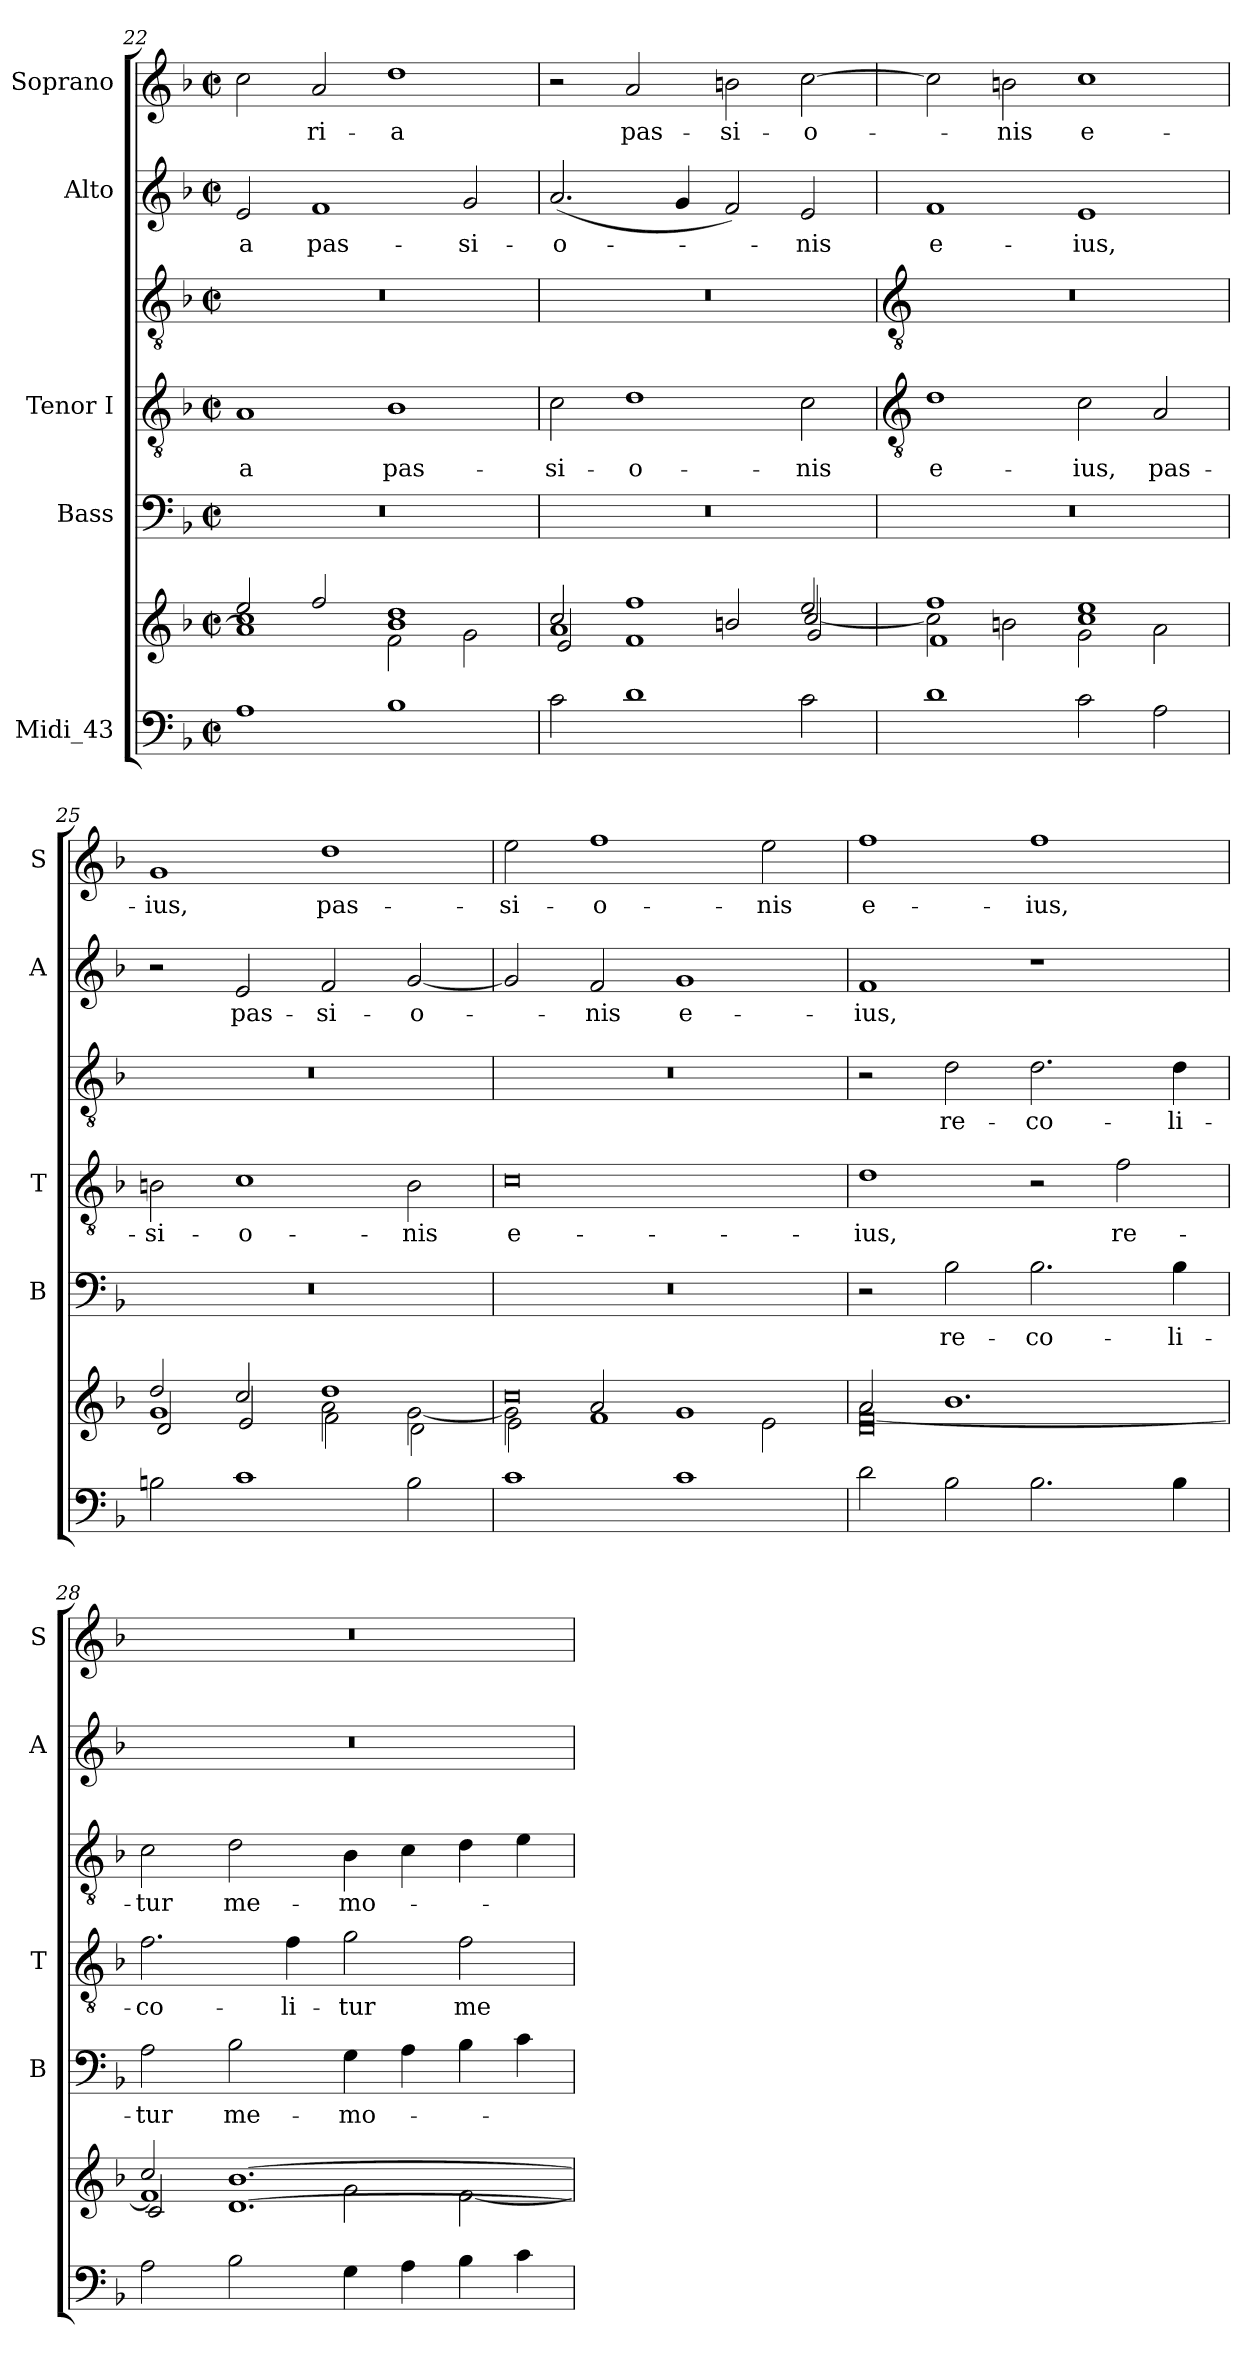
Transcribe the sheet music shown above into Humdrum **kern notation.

**kern	**kern	**kern	**text	**kern	**text	**kern	**text	**kern	**text	**kern	**text
*part5	*part5	*part4	*part4	*part3	*part3	*part3	*part3	*part2	*part2	*part1	*part1
*staff7	*staff6	*staff5	*staff5	*staff4	*staff4	*staff3	*staff3	*staff2	*staff2	*staff1	*staff1
*I"Midi_43	*	*I"Bass	*	*I"Tenor I	*	*	*	*I"Alto	*	*I"Soprano	*
*	*	*I'B	*	*I'T	*	*	*	*I'A	*	*I'S	*
*clefF4	*clefG2	*clefF4	*	*clefGv2	*	*clefGv2	*	*clefG2	*	*clefG2	*
*k[b-]	*k[b-]	*k[b-]	*	*k[b-]	*	*k[b-]	*	*k[b-]	*	*k[b-]	*
*F:	*F:	*F:	*	*F:	*	*F:	*	*F:	*	*F:	*
*M4/2	*M4/2	*M4/2	*	*M4/2	*	*M4/2	*	*M4/2	*	*M4/2	*
*met(c|)	*met(c|)	*met(c|)	*	*met(c|)	*	*met(c|)	*	*met(c|)	*	*met(c|)	*
=22	=22	=22	=22	=22	=22	=22	=22	=22	=22	=22	=22
*	*^	*	*	*	*	*	*	*	*	*	*
*	*	*^	*	*	*	*	*	*	*	*	*	*
!	!	!	!	!	!	!	!LO:LY:b	!	!	!	!LO:LY:b	!	!
1A	2ee/	1cc\	1a\]	0r	.	1A	-a	0r	.	2e	-a	2cc	.
!	!	!	!	!	!	!	!	!	!	!	!LO:LY:b	!	!LO:LY:b
.	2ff/	.	.	.	.	.	.	.	.	1f	pas-	2a	ri-
!	!	!	!	!	!	!	!LO:LY:b	!	!	!	!	!	!LO:LY:b
1B-	1dd/	1b-\	2f\	.	.	1B-	pas-	.	.	.	.	1dd	-a
!	!	!	!	!	!	!	!	!	!	!	!LO:LY:b	!	!
.	.	.	2g\	.	.	.	.	.	.	2g	-si-	.	.
=23	=23	=23	=23	=23	=23	=23	=23	=23	=23	=23	=23	=23	=23
!	!	!	!	!	!	!	!LO:LY:b	!	!	!	!LO:LY:b	!	!
2c	2cc/	1a\	2e/	0r	.	2c	-si-	0r	.	(<2.a	-o-	2r	.
!	!	!	!	!	!	!	!LO:LY:b	!	!	!	!	!	!LO:LY:b
1d	1ff/	.	1f\	.	.	1d	-o-	.	.	.	.	2a	pas-
.	.	.	.	.	.	.	.	.	.	4g	.	.	.
!	!	!	!	!	!	!	!	!	!	!	!	!	!LO:LY:b
.	.	2bn/	.	.	.	.	.	.	.	2f)	.	2bn	-si-
!	!	!	!	!	!	!	!LO:LY:b	!	!	!	!LO:LY:b	!	!LO:LY:b
2c	2ee/	[2cc/	2g/	.	.	2c	-nis	.	.	2e	nis	[2cc	-o-
!!LO:LB:g=z
=24	=24	=24	=24	=24	=24	=24	=24	=24	=24	=24	=24	=24	=24
*	*	*	*	*	*	*clefGv2	*	*clefGv2	*	*	*	*	*
!	!	!	!	!	!	!	!LO:LY:b	!	!	!	!LO:LY:b	!	!
1d	1ff/	2cc\]	1f\	0r	.	1d	e-	0r	.	1f	e-	2cc]	.
!	!	!	!	!	!	!	!	!	!	!	!	!	!LO:LY:b
.	.	2bn\	.	.	.	.	.	.	.	.	.	2bn	nis
!	!	!	!	!	!	!	!LO:LY:b	!	!	!	!LO:LY:b	!	!LO:LY:b
2c	1ee/	1cc\	2g\	.	.	2c	-ius,	.	.	1e	-ius,	1cc	e-
!	!	!	!	!	!	!	!LO:LY:b	!	!	!	!	!	!
2A	.	.	2a\	.	.	2A	pas-	.	.	.	.	.	.
=25	=25	=25	=25	=25	=25	=25	=25	=25	=25	=25	=25	=25	=25
!	!	!	!	!	!	!	!LO:LY:b	!	!	!	!	!	!LO:LY:b
2Bn	2dd/	1g\	2d/	0r	.	2Bn	-si-	0r	.	2r	.	1g	-ius,
!	!	!	!	!	!	!	!LO:LY:b	!	!	!	!LO:LY:b	!	!
1c	2cc/	.	2e/	.	.	1c	-o-	.	.	2e	pas-	.	.
!	!	!	!	!	!	!	!	!	!	!	!LO:LY:b	!	!LO:LY:b
.	1dd/	2a\	2f\	.	.	.	.	.	.	2f	-si-	1dd	pas-
!	!	!	!	!	!	!	!LO:LY:b	!	!	!	!LO:LY:b	!	!
2B	.	[2g\	2d\	.	.	2B	-nis	.	.	[2g	-o-	.	.
=26	=26	=26	=26	=26	=26	=26	=26	=26	=26	=26	=26	=26	=26
!	!	!	!	!	!	!	!LO:LY:b	!	!	!	!	!	!LO:LY:b
1c	0cc/	2g\]	2e\	0r	.	0c	e-	0r	.	2g]	.	2ee	-si-
!	!	!	!	!	!	!	!	!	!	!	!LO:LY:b	!	!LO:LY:b
.	.	2a/	1f\	.	.	.	.	.	.	2f	nis	1ff	-o-
!	!	!	!	!	!	!	!	!	!	!	!LO:LY:b	!	!
1c	.	1g\	.	.	.	.	.	.	.	1g	e-	.	.
!	!	!	!	!	!	!	!	!	!	!	!	!	!LO:LY:b
.	.	.	2e\	.	.	.	.	.	.	.	.	2ee	-nis
=27	=27	=27	=27	=27	=27	=27	=27	=27	=27	=27	=27	=27	=27
!	!	!	!	!	!	!	!LO:LY:b	!	!	!	!LO:LY:b	!	!LO:LY:b
2d	2a/	[0f\	0d\	2r	.	1d	-ius,	2r	.	1f	-ius,	1ff	e-
!	!	!	!	!	!LO:LY:b	!	!	!	!LO:LY:b	!	!	!	!
2B-	1.b-/	.	.	2B-	re-	.	.	2d	-re-	.	.	.	.
!	!	!	!	!	!LO:LY:b	!	!	!	!LO:LY:b	!	!	!	!LO:LY:b
2.B-	.	.	.	2.B-	-co-	2r	.	2.d	-co-	1r	.	1ff	-ius,
!	!	!	!	!	!	!	!LO:LY:b	!	!	!	!	!	!
.	.	.	.	.	.	2f	re-	.	.	.	.	.	.
!	!	!	!	!	!LO:LY:b	!	!	!	!LO:LY:b	!	!	!	!
4B-	.	.	.	4B-	-li-	.	.	4d	-li-	.	.	.	.
=28	=28	=28	=28	=28	=28	=28	=28	=28	=28	=28	=28	=28	=28
!	!	!	!	!	!LO:LY:b	!	!LO:LY:b	!	!LO:LY:b	!	!	!	!
2A	2cc/	1f\]	2c/	2A	-tur	2.f	co-	2c	-tur	0r	.	0r	.
!	!	!	!	!	!LO:LY:b	!	!	!	!LO:LY:b	!	!	!	!
2B-	[1.b-/	.	[1.d\	2B-	me-	.	.	2d	me-	.	.	.	.
!	!	!	!	!	!	!	!LO:LY:b	!	!	!	!	!	!
.	.	.	.	.	.	4f	-li-	.	.	.	.	.	.
!	!	!	!	!	!LO:LY:b	!	!LO:LY:b	!	!LO:LY:b	!	!	!	!
4G	.	2g\	.	4G	-mo-	2g	-tur	4B-	-mo-	.	.	.	.
4A	.	.	.	4A	.	.	.	4c	.	.	.	.	.
!	!	!	!	!	!	!	!LO:LY:b	!	!	!	!	!	!
4B-	.	[2f\	.	4B-	.	2f	me-	4d	.	.	.	.	.
4c	.	.	.	4c	.	.	.	4e	.	.	.	.	.
*	*v	*v	*v	*	*	*	*	*	*	*	*	*	*
=	=	=	=	=	=	=	=	=	=	=	=
*-	*-	*-	*-	*-	*-	*-	*-	*-	*-	*-	*-
